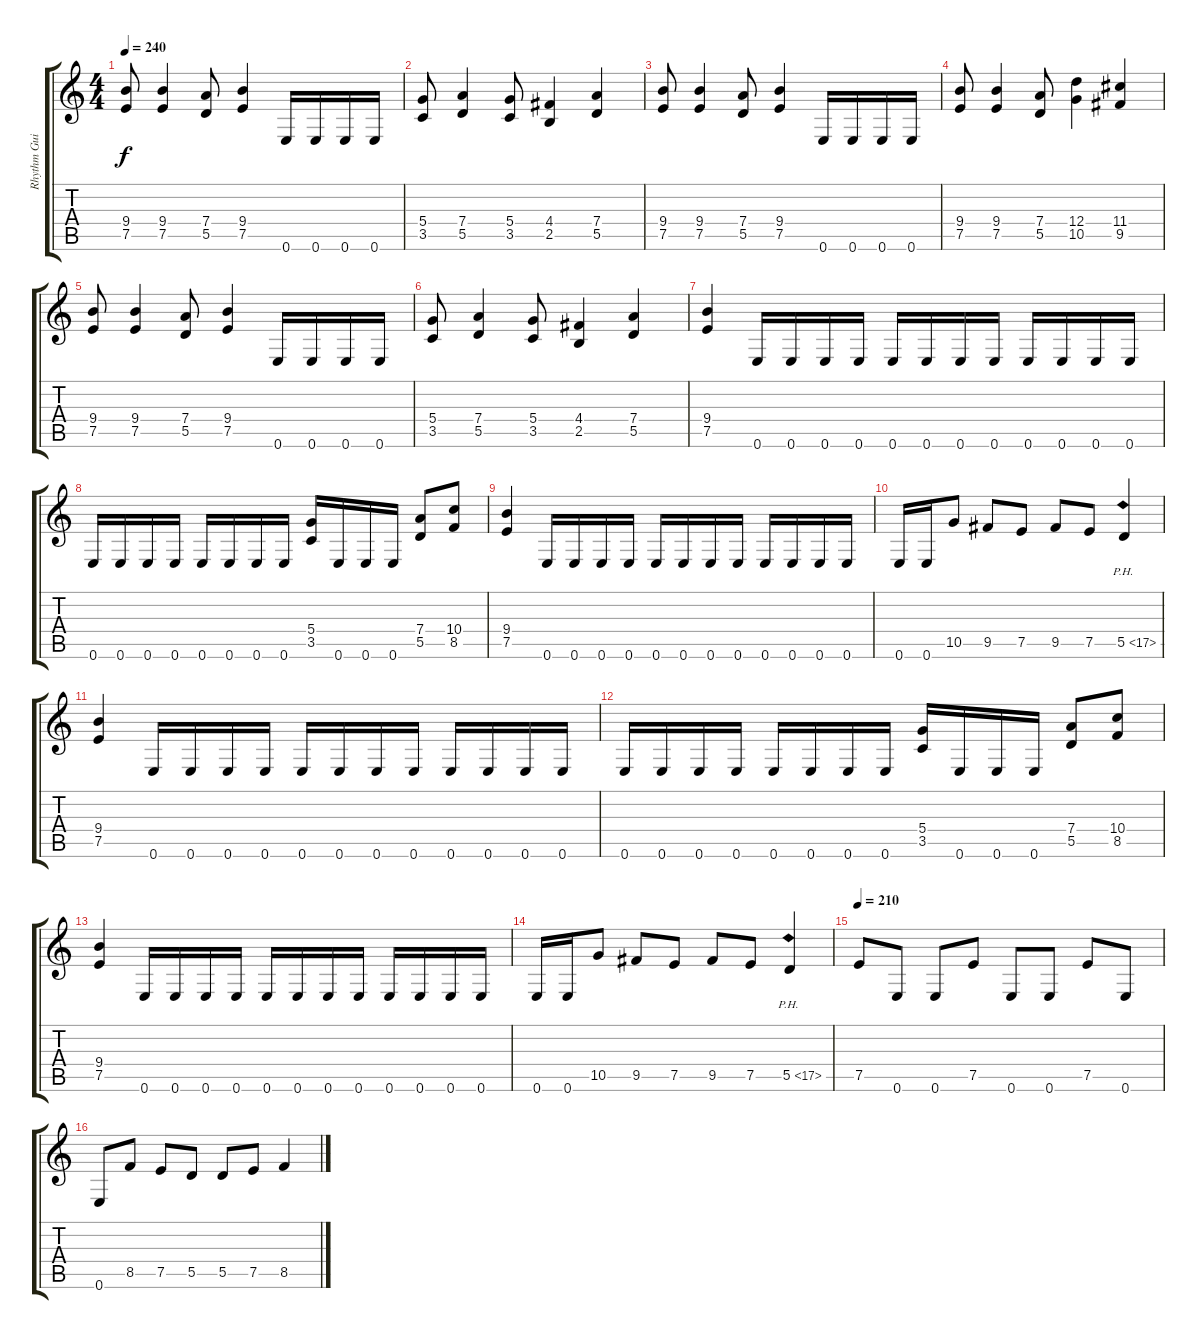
\track ("Rhythm Guitar" "Rhythm Gui") {instrument distortionguitar}
\staff {score tabs}
\tuning (E4 B3 G3 D3 A2 E2) {hide}
\ts (4 4)
\tempo 240
\clef g2
\ks c
(9.4 7.5).8{dy f} (9.4 7.5).4 (7.4 5.5).8 (9.4 7.5).4 0.6.16 0.6.16 0.6.16 0.6.16 |
(5.4 3.5).8 (7.4 5.5).4 (5.4 3.5).8 (4.4 2.5).4 (7.4 5.5).4 |
(9.4 7.5).8 (9.4 7.5).4 (7.4 5.5).8 (9.4 7.5).4 0.6.16 0.6.16 0.6.16 0.6.16 |
(9.4 7.5).8 (9.4 7.5).4 (7.4 5.5).8 (12.4 10.5).4 (11.4 9.5).4 |
(9.4 7.5).8 (9.4 7.5).4 (7.4 5.5).8 (9.4 7.5).4 0.6.16 0.6.16 0.6.16 0.6.16 |
(5.4 3.5).8 (7.4 5.5).4 (5.4 3.5).8 (4.4 2.5).4 (7.4 5.5).4 |
(9.4 7.5).4 0.6.16 0.6.16 0.6.16 0.6.16 0.6.16 0.6.16 0.6.16 0.6.16 0.6.16 0.6.16 0.6.16 0.6.16 |
0.6.16 0.6.16 0.6.16 0.6.16 0.6.16 0.6.16 0.6.16 0.6.16 (5.4 3.5).16 0.6.16 0.6.16 0.6.16 (7.4 5.5).8 (10.4 8.5).8 |
(9.4 7.5).4 0.6.16 0.6.16 0.6.16 0.6.16 0.6.16 0.6.16 0.6.16 0.6.16 0.6.16 0.6.16 0.6.16 0.6.16 |
0.6.16 0.6.16 10.5.8 9.5.8 7.5.8 9.5.8 7.5.8 5.5{ph 12}.4 |
(9.4 7.5).4 0.6.16 0.6.16 0.6.16 0.6.16 0.6.16 0.6.16 0.6.16 0.6.16 0.6.16 0.6.16 0.6.16 0.6.16 |
0.6.16 0.6.16 0.6.16 0.6.16 0.6.16 0.6.16 0.6.16 0.6.16 (5.4 3.5).16 0.6.16 0.6.16 0.6.16 (7.4 5.5).8 (10.4 8.5).8 |
(9.4 7.5).4 0.6.16 0.6.16 0.6.16 0.6.16 0.6.16 0.6.16 0.6.16 0.6.16 0.6.16 0.6.16 0.6.16 0.6.16 |
0.6.16 0.6.16 10.5.8 9.5.8 7.5.8 9.5.8 7.5.8 5.5{ph 12}.4 |
\tempo 210
7.5.8 0.6.8 0.6.8 7.5.8 0.6.8 0.6.8 7.5.8 0.6.8 |
0.6.8 8.5.8 7.5.8 5.5.8 5.5.8 7.5.8 8.5.4
